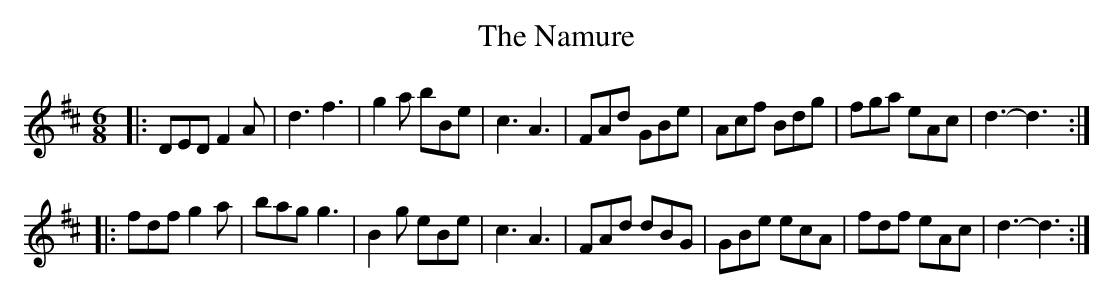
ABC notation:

X:1
T: The Namure
M: 6/8
L: 1/8
K: D
|:\
DED F2A | d3 f3 | g2a bBe | c3 A3 |\
FAd GBe | Acf Bdg | fga eAc | d3- d3 :|
|:\
fdf g2a | bag g3 | B2g eBe | c3 A3 |\
FAd dBG | GBe ecA | fdf eAc | d3- d3 :|
